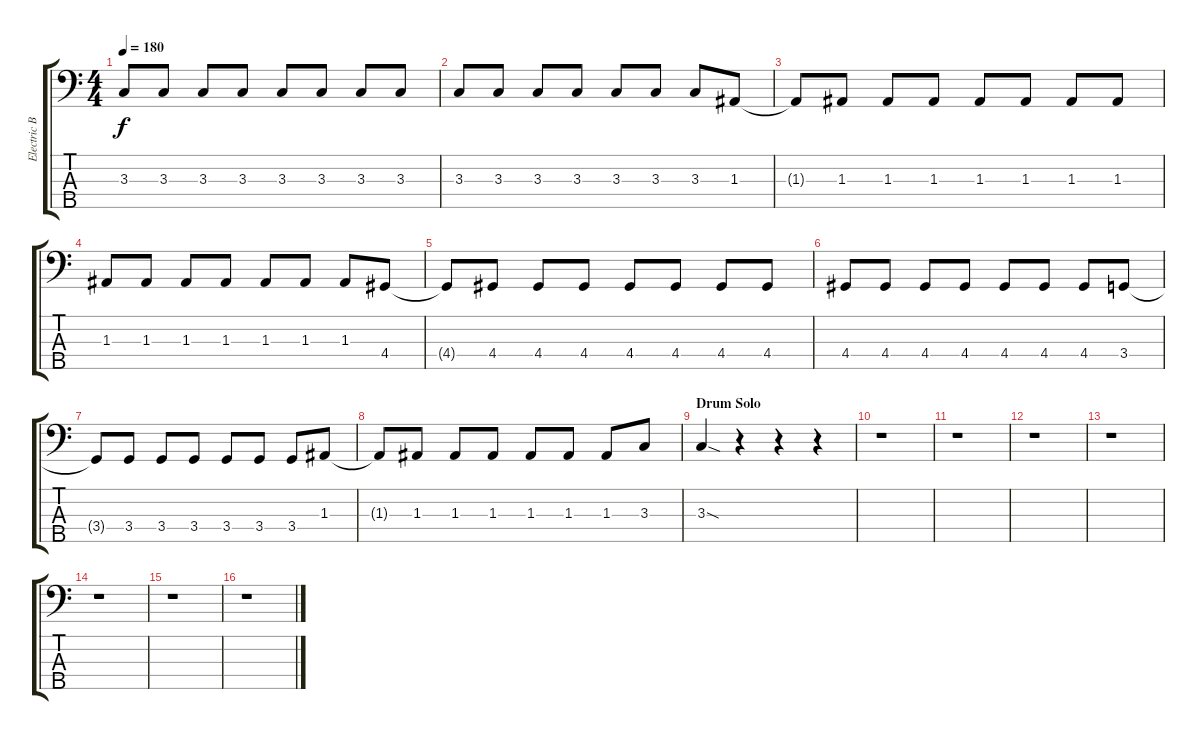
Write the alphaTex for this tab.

\track ("Electric Bass (Ellefson)" "Electric B") {instrument electricbassfinger}
\staff {score tabs}
\tuning (G2 D2 A1 E1 B0) {hide}
\ts (4 4)
\tempo 180
\clef f4
\ks c
3.3{t}.8{dy f} 3.3.8 3.3.8 3.3.8 3.3.8 3.3.8 3.3.8 3.3.8 |
3.3.8 3.3.8 3.3.8 3.3.8 3.3.8 3.3.8 3.3.8 1.3.8 |
1.3{t}.8 1.3.8 1.3.8 1.3.8 1.3.8 1.3.8 1.3.8 1.3.8 |
1.3.8 1.3.8 1.3.8 1.3.8 1.3.8 1.3.8 1.3.8 4.4.8 |
4.4{t}.8 4.4.8 4.4.8 4.4.8 4.4.8 4.4.8 4.4.8 4.4.8 |
4.4.8 4.4.8 4.4.8 4.4.8 4.4.8 4.4.8 4.4.8 3.4.8 |
3.4{t}.8 3.4.8 3.4.8 3.4.8 3.4.8 3.4.8 3.4.8 1.3.8 |
1.3{t}.8 1.3.8 1.3.8 1.3.8 1.3.8 1.3.8 1.3.8 3.3.8 |
\section ("" "Drum Solo")
3.3{sod}.4 r.4 r.4 r.4 |
r.1 |
r.1 |
r.1 |
r.1 |
r.1 |
r.1 |
r.1
